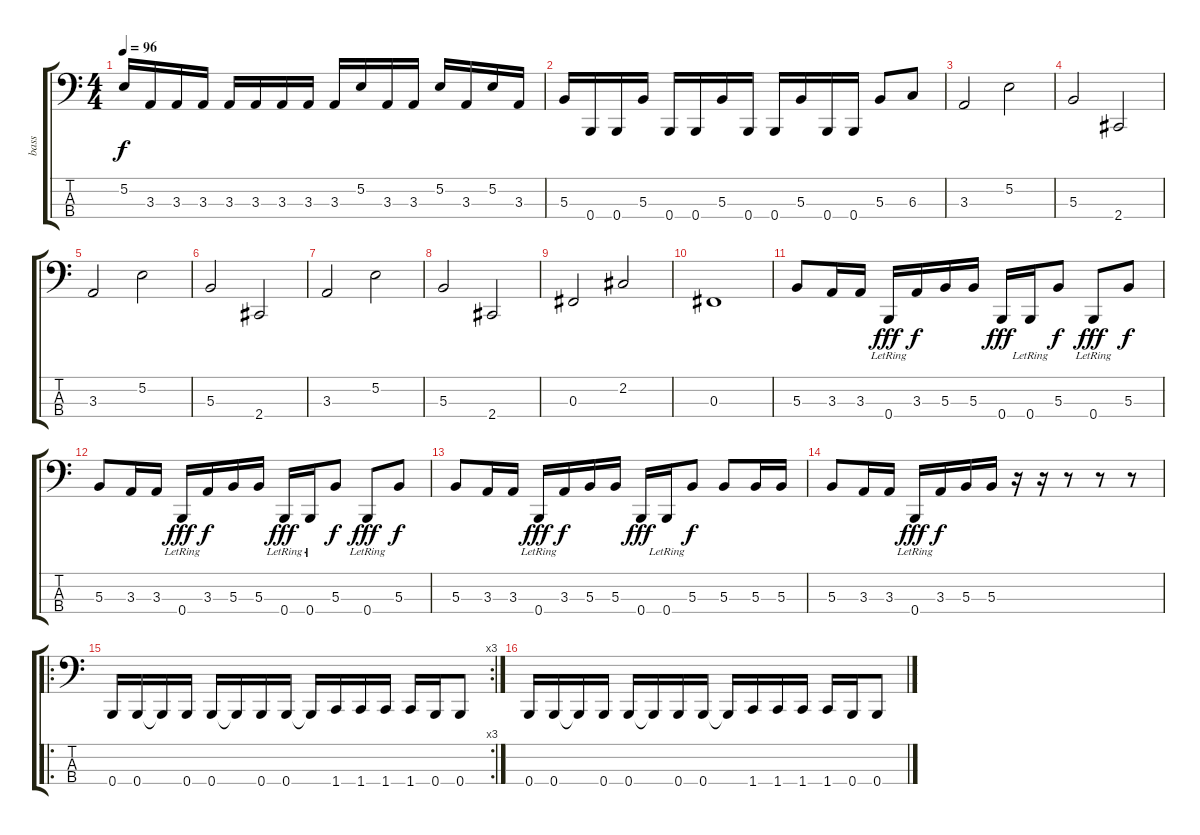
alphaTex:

\track ("bass" "bass") {instrument electricbassfinger}
\staff {score tabs}
\tuning (E2 B1 Gb1 B0) {hide}
\ts (4 4)
\tempo 96
\clef f4
\ks c
5.2.16{dy f} 3.3.16 3.3.16 3.3.16 3.3.16 3.3.16 3.3.16 3.3.16 3.3.16 5.2.16 3.3.16 3.3.16 5.2.16 3.3.16 5.2.16 3.3.16 |
5.3.16 0.4.16 0.4.16 5.3.16 0.4.16 0.4.16 5.3.16 0.4.16 0.4.16 5.3.16 0.4.16 0.4.16 5.3.8 6.3.8 |
3.3.2 5.2.2 |
5.3.2 2.4.2 |
3.3.2 5.2.2 |
5.3.2 2.4.2 |
3.3.2 5.2.2 |
5.3.2 2.4.2 |
0.3.2 2.2.2 |
0.3.1 |
5.3.8 3.3.16 3.3.16 0.4{lr}.16{dy fff} 3.3.16{dy f} 5.3.16 5.3.16 0.4.16{dy fff} 0.4{lr}.16 5.3.8{dy f} 0.4{lr}.8{dy fff} 5.3.8{dy f} |
5.3.8 3.3.16 3.3.16 0.4{lr}.16{dy fff} 3.3.16{dy f} 5.3.16 5.3.16 0.4{lr}.16{dy fff} 0.4{lr}.16 5.3.8{dy f} 0.4{lr}.8{dy fff} 5.3.8{dy f} |
5.3.8 3.3.16 3.3.16 0.4{lr}.16{dy fff} 3.3.16{dy f} 5.3.16 5.3.16 0.4.16{dy fff} 0.4{lr}.16 5.3.8{dy f} 5.3.8 5.3.16 5.3.16 |
5.3.8 3.3.16 3.3.16 0.4{lr}.16{dy fff} 3.3.16{dy f} 5.3.16 5.3.16 r.16 r.16 r.8 r.8 r.8 |
\ro
\rc 3
0.4.16 0.4.16 0.4{t}.16 0.4.16 0.4.16 0.4{t}.16 0.4.16 0.4.16 0.4{t}.16 1.4.16 1.4.16 1.4.16 1.4.16 0.4.16 0.4.8 |
0.4.16 0.4.16 0.4{t}.16 0.4.16 0.4.16 0.4{t}.16 0.4.16 0.4.16 0.4{t}.16 1.4.16 1.4.16 1.4.16 1.4.16 0.4.16 0.4.8
